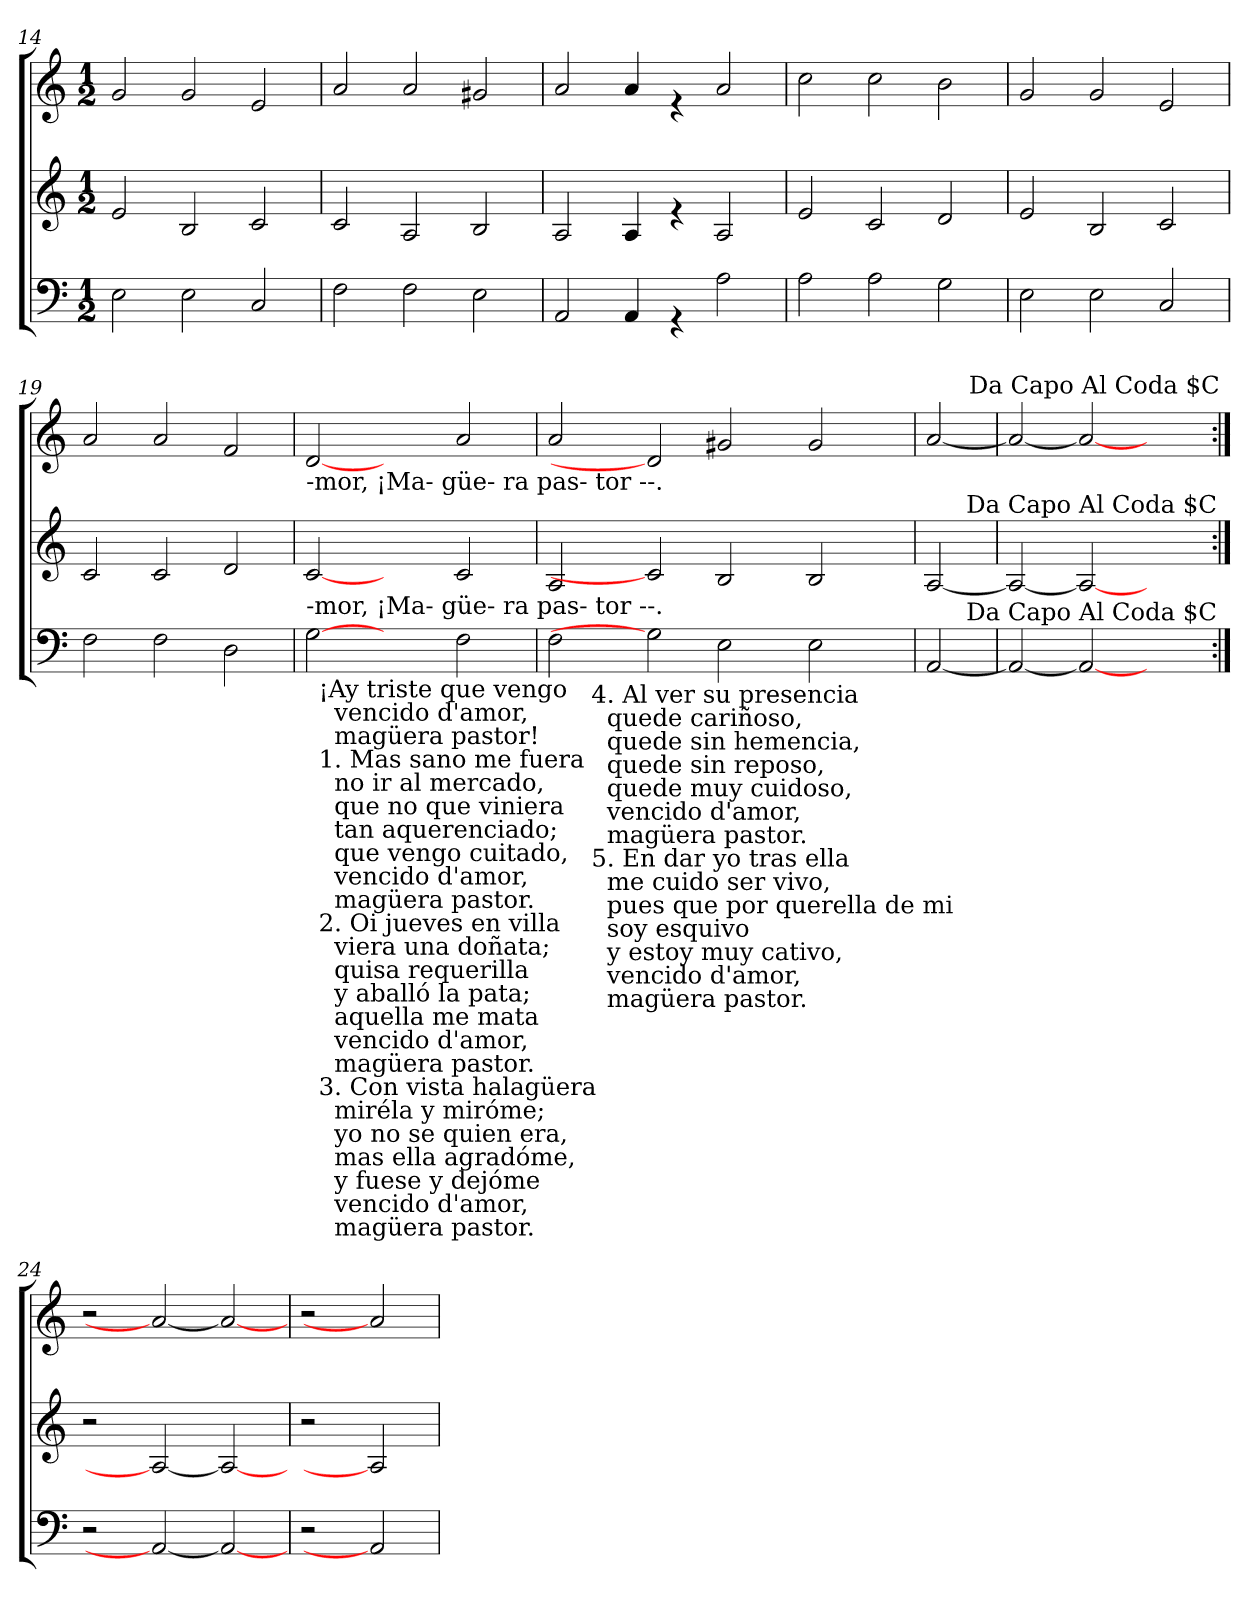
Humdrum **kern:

**kern	**kern	**kern
*part3	*part2	*part1
*staff3	*staff2	*staff1
*clefF4	*clefG2	*clefG2
*k[]	*k[]	*k[]
*C:	*C:	*C:
*M1/2	*M1/2	*M1/2
=14	=14	=14
2E\	2e/	2g/
2E\	2B/	2g/
2C/	2c/	2e/
=15	=15	=15
2F\	2c/	2a/
2F\	2A/	2a/
2E\	2B/	2g#X/
=16	=16	=16
2AA/	2A/	2a/
4AA/	4A/	4a/
4rGG	4re	4re
2A\	2A/	2a/
=17	=17	=17
2A\	2e/	2cc\
2A\	2c/	2cc\
2G\	2d/	2b\
=18	=18	=18
2E\	2e/	2g/
2E\	2B/	2g/
2C/	2c/	2e/
=19	=19	=19
2F\	2c/	2a/
2F\	2c/	2a/
2D\	2d/	2f/
!!LO:LB:g=z
=20	=20	=20
!	!	!LO:TX:b:t=-mor,           ¡Ma-           güe-       ra      pas-         tor                       --.
!	!LO:TX:b:t=-mor,            ¡Ma-           güe-       ra      pas-         tor                       --.	!
!LO:TX:b:t=-mor,            ¡Ma-          güe-       ra      pas-         tor                       --.	!	!
*^	*	*
[2G	32ryy	[2c	[2d
!	!LO:TX:b:t=¡Ay triste que vengo\n     vencido d'amor,\n     magüera pastor!\n1.  Mas sano me fuera\n     no ir al mercado,\n     que no que viniera\n     tan aquerenciado;\n     que vengo cuitado,\n     vencido d'amor,\n     magüera pastor.\n2.  Oi jueves en villa\n     viera una doñata;\n     quisa requerilla\n     y aballó la pata;\n     aquella me mata\n     vencido d'amor,\n     magüera pastor.\n3.  Con vista halagüera\n     miréla y miróme;\n     yo no se quien era,\n     mas ella agradóme,\n     y fuese y dejóme\n     vencido d'amor,\n     magüera pastor.	!	!
.	1ryy	.	.
2ryy	.	2ryy	2ryy
2F\	.	2c/	2a/
.	4...ryy	.	.
=21	=21	=21	=21
2F\	8ryy	2A/	2a/
.	32ryy	.	.
!	!LO:TX:b:t=4.  Al ver su presencia\n     quede cariñoso, \n     quede sin hemencia,\n     quede sin reposo,\n     quede muy cuidoso,\n     vencido d'amor,\n     magüera pastor.\n5.  En dar yo tras ella\n     me cuido ser vivo,\n     pues que por querella de mi    \n     soy esquivo\n     y estoy muy cativo,\n     vencido d'amor,\n     magüera pastor.	!	!
.	1ryy	.	.
2G]	.	2c]	2d]
2E\	.	2B/	2g#X/
.	2ryy	.	.
2E\	.	2B/	2g#/
.	4ryy	.	.
.	16.ryy	.	.
*v	*v	*	*
=22	=22	=22
[<2AA	[<2A	[<2a
=23	=23	=23
2AA_	2A_	2a_
2AA_	2A_	2a_
2ryy	2ryy	2ryy
!	!	!LO:TX:a:rj:t=Da Capo Al Coda $C
!	!LO:TX:a:rj:t=Da Capo Al Coda $C	!
!LO:TX:a:rj:t=Da Capo Al Coda $C	!	!
!!LO:LB:g=z
=24:|!	=24:|!	=24:|!
2r	2r	2r
2AA_	2A_	2a_
2AA_	2A_	2a_
=25	=25	=25
2r	2r	2r
2AA]	2A]	2a]
=	=	=
*-	*-	*-
